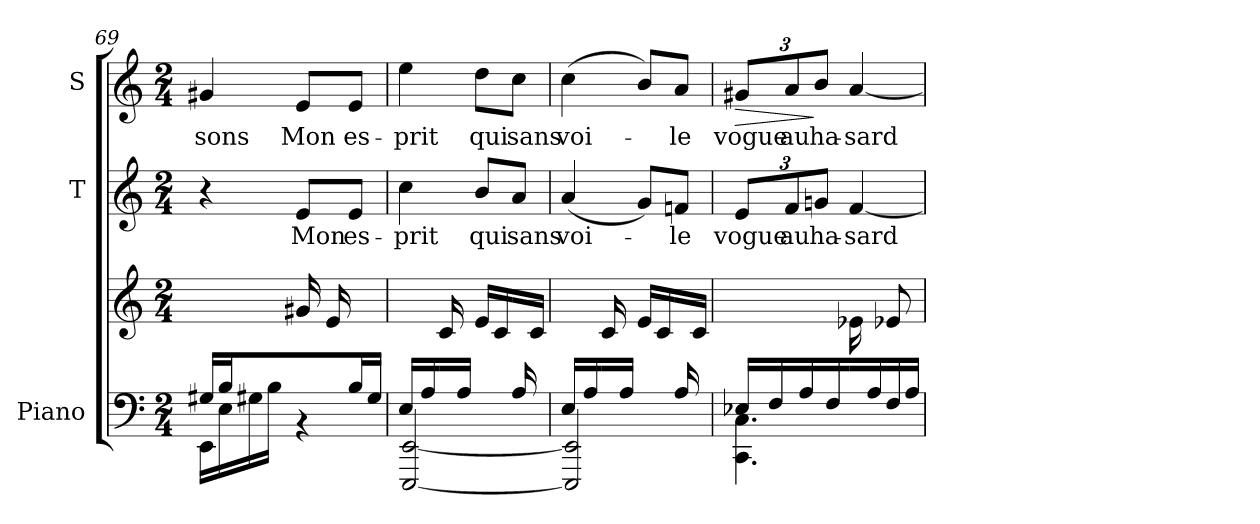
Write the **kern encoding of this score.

**kern	**kern	**kern	**text	**kern	**text	**dynam
*part3	*part3	*part2	*part2	*part1	*part1	*part1
*staff4	*staff3	*staff2	*staff2	*staff1	*staff1	*staff1
*I"Piano	*	*I"T	*	*I"S	*	*
*I'Pno.	*	*I'T	*	*I'S	*	*
!!LO:LB:g=z
*clefF4	*clefG2	*clefG2	*	*	*	*
*k[]	*k[]	*k[]	*	*k[]	*	*
*C:	*C:	*C:	*	*C:	*	*
*M2/4	*M2/4	*M2/4	*	*M2/4	*	*
=69	=69	=69	=69	=69	=69	=69
*^	*	*	*	*	*	*
16G#X/LL	16EE\LL	8ryy	4r	.	4g#X/	-sons	.
16B/	16E\	.	.	.	.	.	.
4ryy	16G#X\	16e/	.	.	.	.	.
.	16B\JJ	16b/JJ	.	.	.	.	.
.	4r	16g#X/LL	8e/L	Mon	8e/L	Mon	.
.	.	16e/	.	.	.	.	.
16B/	.	8ryy	8e/J	es-	8e/J	es-	.
16G#/JJ	.	.	.	.	.	.	.
=70	=70	=70	=70	=70	=70	=70	=70
16E/LL	[2EEE/ [2EE/	8ryy	4cc\	-prit	4ee\	-prit	.
16A/	.	.	.	.	.	.	.
16ryy	.	16c/	.	.	.	.	.
16A/JJ	.	16ryy	.	.	.	.	.
8ryy	.	16e/LL	8b/L	qui	8dd\L	qui	.
.	.	16c/	.	.	.	.	.
16A/	.	16ryy	8a/J	sans	8cc\J	sans	.
16ryy	.	16c/JJ	.	.	.	.	.
=71	=71	=71	=71	=71	=71	=71	=71
16E/LL	2EEE/] 2EE/]	8ryy	(4a/	voi-	(4cc\	voi-	.
16A/	.	.	.	.	.	.	.
16ryy	.	16c/	.	.	.	.	.
16A/JJ	.	16ryy	.	.	.	.	.
8ryy	.	16e/LL	8g/L)	.	8b\L)	.	.
.	.	16c/	.	.	.	.	.
16A/	.	16ryy	8fn/J	-le	8a/J	-le	.
16ryy	.	16c/JJ	.	.	.	.	.
=72	=72	=72	=72	=72	=72	=72	=72
*	*	*^	*	*	*	*	*
!	!	!	!	!	!	!	!	!LO:HP:b
16E-X/LL	4.CC\ 4.C\	4ryy	4.ryy	12e/L	vogue	12g#X/L	vogue	>
16F/	.	.	.	.	.	.	.	.
.	.	.	.	12f/	au	12a/	au	.
16A/	.	.	.	.	.	.	.	.
.	.	.	.	12gn/J	ha-	12b\J	ha-	]
16F/JJ	.	.	.	.	.	.	.	.
16ryy	.	16e-X\LL	.	[4f/	-sard	[4a/	-sard	.
16A\	.	8.ryy	.	.	.	.	.	.
16F\	8ryy	.	8e-X/	.	.	.	.	.
16A\JJ	.	.	.	.	.	.	.	.
*v	*v	*	*	*	*	*	*	*
*	*v	*v	*	*	*	*	*
=	=	=	=	=	=	=
*-	*-	*-	*-	*-	*-	*-
